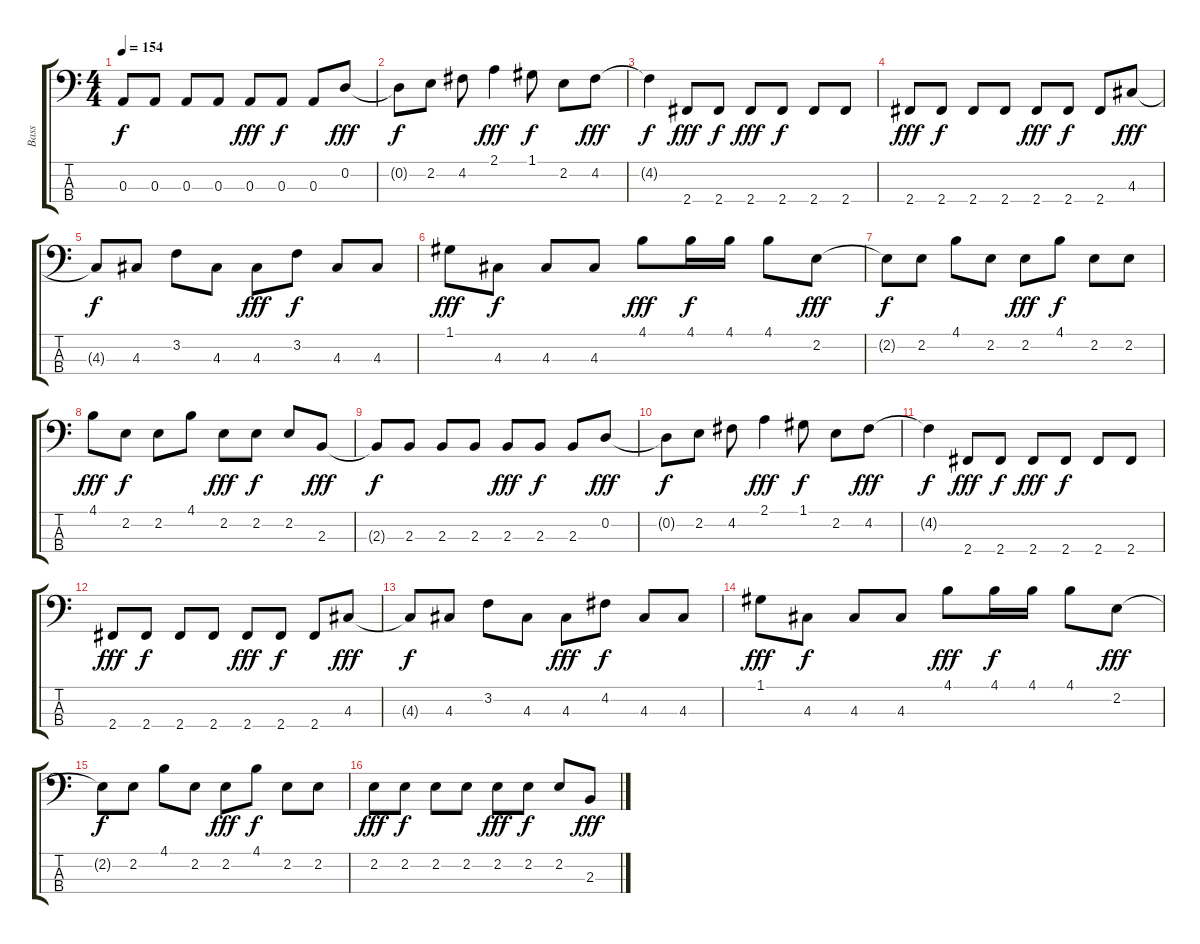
\track ("Bass" "Bass") {instrument slapbass1}
\staff {score tabs}
\tuning (G2 D2 A1 E1) {hide}
\ts (4 4)
\tempo 154
\clef f4
\ks c
0.3{t}.8{dy f} 0.3.8 0.3.8 0.3.8 0.3.8{dy fff} 0.3.8{dy f} 0.3.8 0.2.8{dy fff} |
0.2{t}.8{dy f} 2.2.8 4.2.8 2.1.4{dy fff} 1.1.8{dy f} 2.2.8 4.2.8{dy fff} |
4.2{t}.4{dy f} 2.4.8{dy fff} 2.4.8{dy f} 2.4.8{dy fff} 2.4.8{dy f} 2.4.8 2.4.8 |
2.4.8{dy fff} 2.4.8{dy f} 2.4.8 2.4.8 2.4.8{dy fff} 2.4.8{dy f} 2.4.8 4.3.8{dy fff} |
4.3{t}.8{dy f} 4.3.8 3.2.8 4.3.8 4.3.8{dy fff} 3.2.8{dy f} 4.3.8 4.3.8 |
1.1.8{dy fff} 4.3.8{dy f} 4.3.8 4.3.8 4.1.8{dy fff} 4.1.16{dy f} 4.1.16 4.1.8 2.2.8{dy fff} |
2.2{t}.8{dy f} 2.2.8 4.1.8 2.2.8 2.2.8{dy fff} 4.1.8{dy f} 2.2.8 2.2.8 |
4.1.8{dy fff} 2.2.8{dy f} 2.2.8 4.1.8 2.2.8{dy fff} 2.2.8{dy f} 2.2.8 2.3.8{dy fff} |
2.3{t}.8{dy f} 2.3.8 2.3.8 2.3.8 2.3.8{dy fff} 2.3.8{dy f} 2.3.8 0.2.8{dy fff} |
0.2{t}.8{dy f} 2.2.8 4.2.8 2.1.4{dy fff} 1.1.8{dy f} 2.2.8 4.2.8{dy fff} |
4.2{t}.4{dy f} 2.4.8{dy fff} 2.4.8{dy f} 2.4.8{dy fff} 2.4.8{dy f} 2.4.8 2.4.8 |
2.4.8{dy fff} 2.4.8{dy f} 2.4.8 2.4.8 2.4.8{dy fff} 2.4.8{dy f} 2.4.8 4.3.8{dy fff} |
4.3{t}.8{dy f} 4.3.8 3.2.8 4.3.8 4.3.8{dy fff} 4.2.8{dy f} 4.3.8 4.3.8 |
1.1.8{dy fff} 4.3.8{dy f} 4.3.8 4.3.8 4.1.8{dy fff} 4.1.16{dy f} 4.1.16 4.1.8 2.2.8{dy fff} |
2.2{t}.8{dy f} 2.2.8 4.1.8 2.2.8 2.2.8{dy fff} 4.1.8{dy f} 2.2.8 2.2.8 |
2.2.8{dy fff} 2.2.8{dy f} 2.2.8 2.2.8 2.2.8{dy fff} 2.2.8{dy f} 2.2.8 2.3.8{dy fff}
